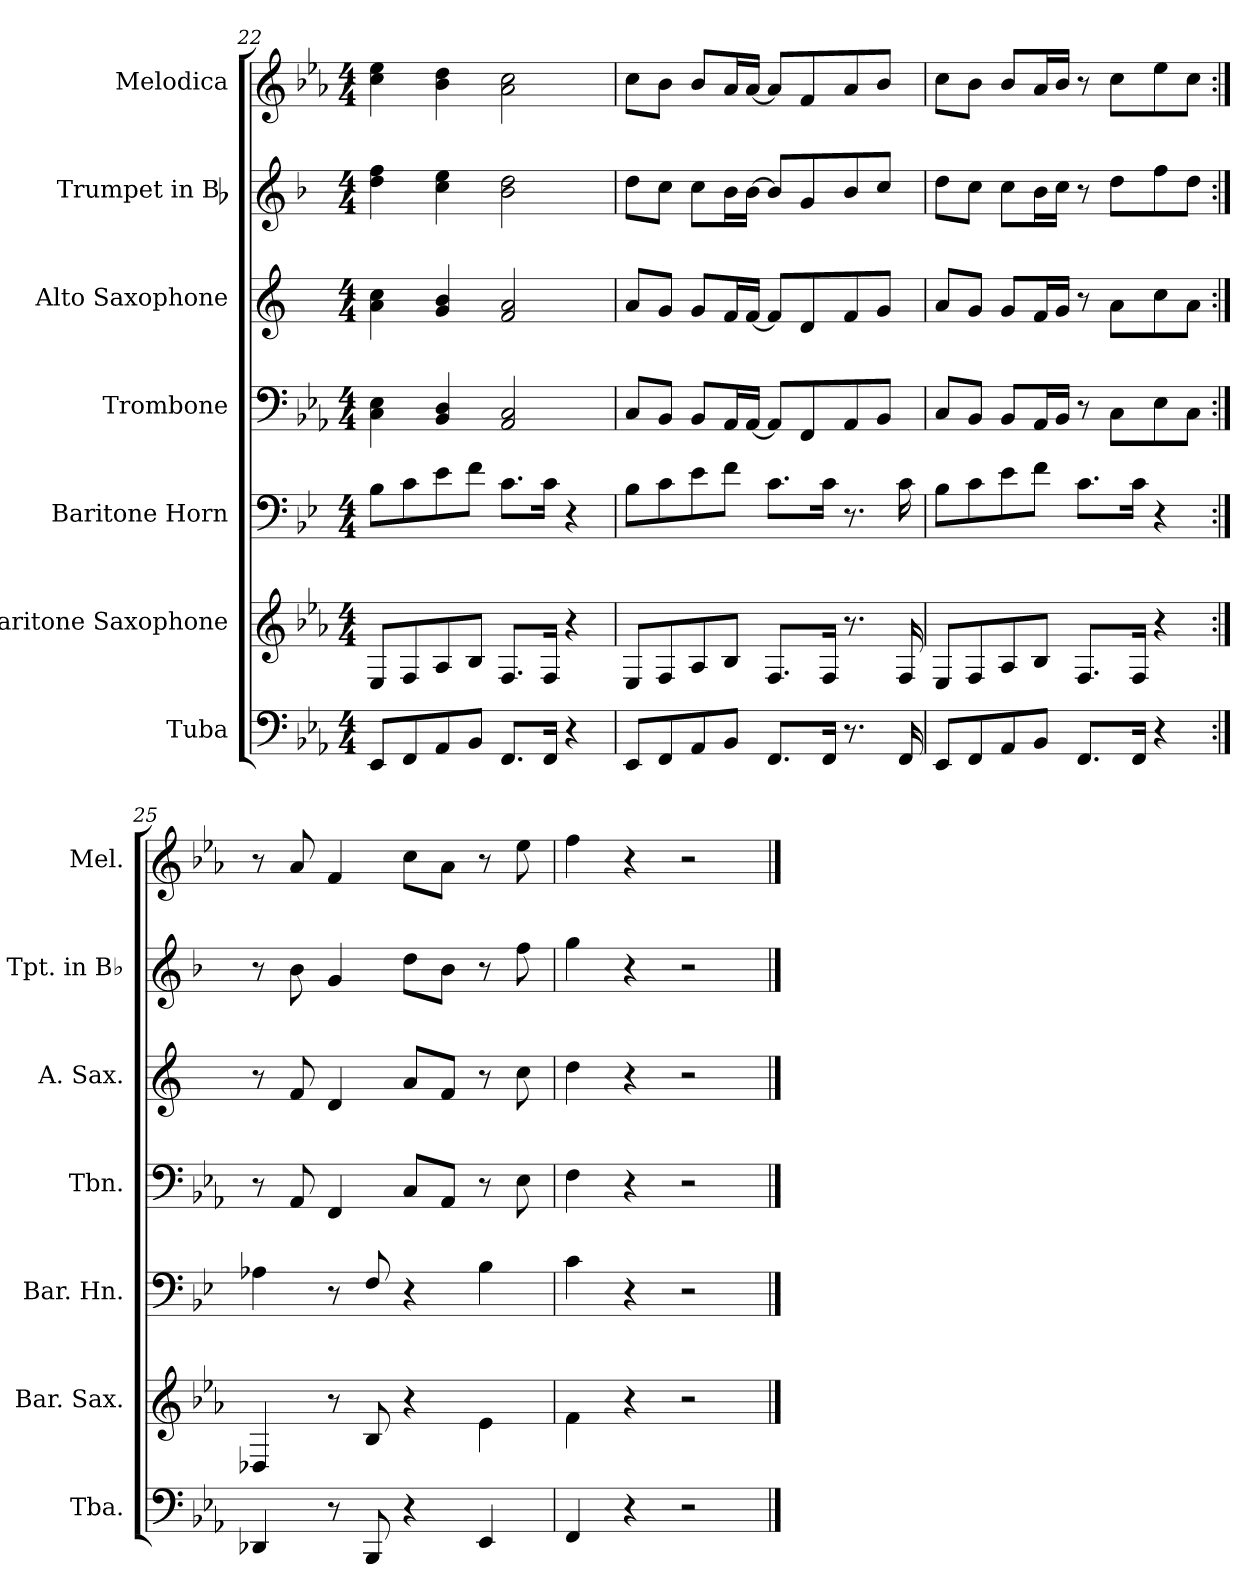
**kern	**kern	**kern	**kern	**kern	**kern	**kern
*part7	*part6	*part5	*part4	*part3	*part2	*part1
*staff7	*staff6	*staff5	*staff4	*staff3	*staff2	*staff1
*I"Tuba	*I"Baritone Saxophone	*I"Baritone Horn	*I"Trombone	*I"Alto Saxophone	*I"Trumpet in Bb	*I"Melodica
*I'Tba.	*I'Bar. Sax.	*I'Bar. Hn.	*I'Tbn.	*I'A. Sax.	*I'Tpt. in Bb	*I'Mel.
*clefF4	*clefG2	*clefF4	*clefF4	*clefG2	*clefG2	*clefG2
*	*ITrd12c21	*ITrd4c7	*	*ITrd5c9	*ITrd1c2	*
*k[b-e-a-]	*k[b-e-a-]	*k[b-e-a-]	*k[b-e-a-]	*k[b-e-a-]	*k[b-e-a-]	*k[b-e-a-]
*M4/4	*M4/4	*M4/4	*M4/4	*M4/4	*M4/4	*M4/4
=22	=22	=22	=22	=22	=22	=22
8EE-/L	8EE-/L	8E-\L	4C\ 4E-\	4c\ 4e-\	4cc\ 4ee-\	4cc\ 4ee-\
8FF/	8FF/	8F\	.	.	.	.
8AA-/	8AA-/	8A-\	4BB-/ 4D/	4B-/ 4d/	4b-\ 4dd\	4b-\ 4dd\
8BB-/J	8BB-/J	8B-\J	.	.	.	.
8.FF/L	8.FF/L	8.F\L	2AA-/ 2C/	2A-/ 2c/	2a-\ 2cc\	2a-\ 2cc\
16FF/Jk	16FF/Jk	16F\Jk	.	.	.	.
4r	4r	4r	.	.	.	.
!!LO:LB:g=z
=23	=23	=23	=23	=23	=23	=23
8EE-/L	8EE-/L	8E-\L	8C/L	8c/L	8cc\L	8cc\L
8FF/	8FF/	8F\	8BB-/J	8B-/J	8b-\J	8b-\J
8AA-/	8AA-/	8A-\	8BB-/L	8B-/L	8b-\L	8b-/L
8BB-/J	8BB-/J	8B-\J	16AA-/L	16A-/L	16a-\L	16a-/L
.	.	.	[16AA-/JJ	[16A-/JJ	[16a-\JJ	[16a-/JJ
8.FF/L	8.FF/L	8.F\L	8AA-/L]	8A-/L]	8a-/L]	8a-/L]
.	.	.	8FF/	8F/	8f/	8f/
16FF/Jk	16FF/Jk	16F\Jk	.	.	.	.
8.r	8.r	8.r	8AA-/	8A-/	8a-/	8a-/
.	.	.	8BB-/J	8B-/J	8b-/J	8b-/J
16FF/	16FF/	16F\	.	.	.	.
=24	=24	=24	=24	=24	=24	=24
8EE-/L	8EE-/L	8E-\L	8C/L	8c/L	8cc\L	8cc\L
8FF/	8FF/	8F\	8BB-/J	8B-/J	8b-\J	8b-\J
8AA-/	8AA-/	8A-\	8BB-/L	8B-/L	8b-\L	8b-/L
8BB-/J	8BB-/J	8B-\J	16AA-/L	16A-/L	16a-\L	16a-/L
.	.	.	16BB-/JJ	16B-/JJ	16b-\JJ	16b-/JJ
8.FF/L	8.FF/L	8.F\L	8r	8r	8r	8r
.	.	.	8C\L	8c\L	8cc\L	8cc\L
16FF/Jk	16FF/Jk	16F\Jk	.	.	.	.
4r	4r	4r	8E-\	8e-\	8ee-\	8ee-\
.	.	.	8C\J	8c\J	8cc\J	8cc\J
=25:|!	=25:|!	=25:|!	=25:|!	=25:|!	=25:|!	=25:|!
4DD-X/	4DD-X/	4D-X\	8r	8r	8r	8r
.	.	.	8AA-/	8A-/	8a-\	8a-/
8r	8r	8r	4FF/	4F/	4f/	4f/
8BBB-/	8BB-/	8BB-/	.	.	.	.
4r	4r	4r	8C/L	8c/L	8cc\L	8cc\L
.	.	.	8AA-/J	8A-/J	8a-\J	8a-\J
4EE-/	4E-\	4E-\	8r	8r	8r	8r
.	.	.	8E-\	8e-\	8ee-\	8ee-\
=26	=26	=26	=26	=26	=26	=26
4FF/	4F\	4F\	4F\	4f\	4ff\	4ff\
4r	4r	4r	4r	4r	4r	4r
2r	2r	2r	2r	2r	2r	2r
==	==	==	==	==	==	==
*-	*-	*-	*-	*-	*-	*-
